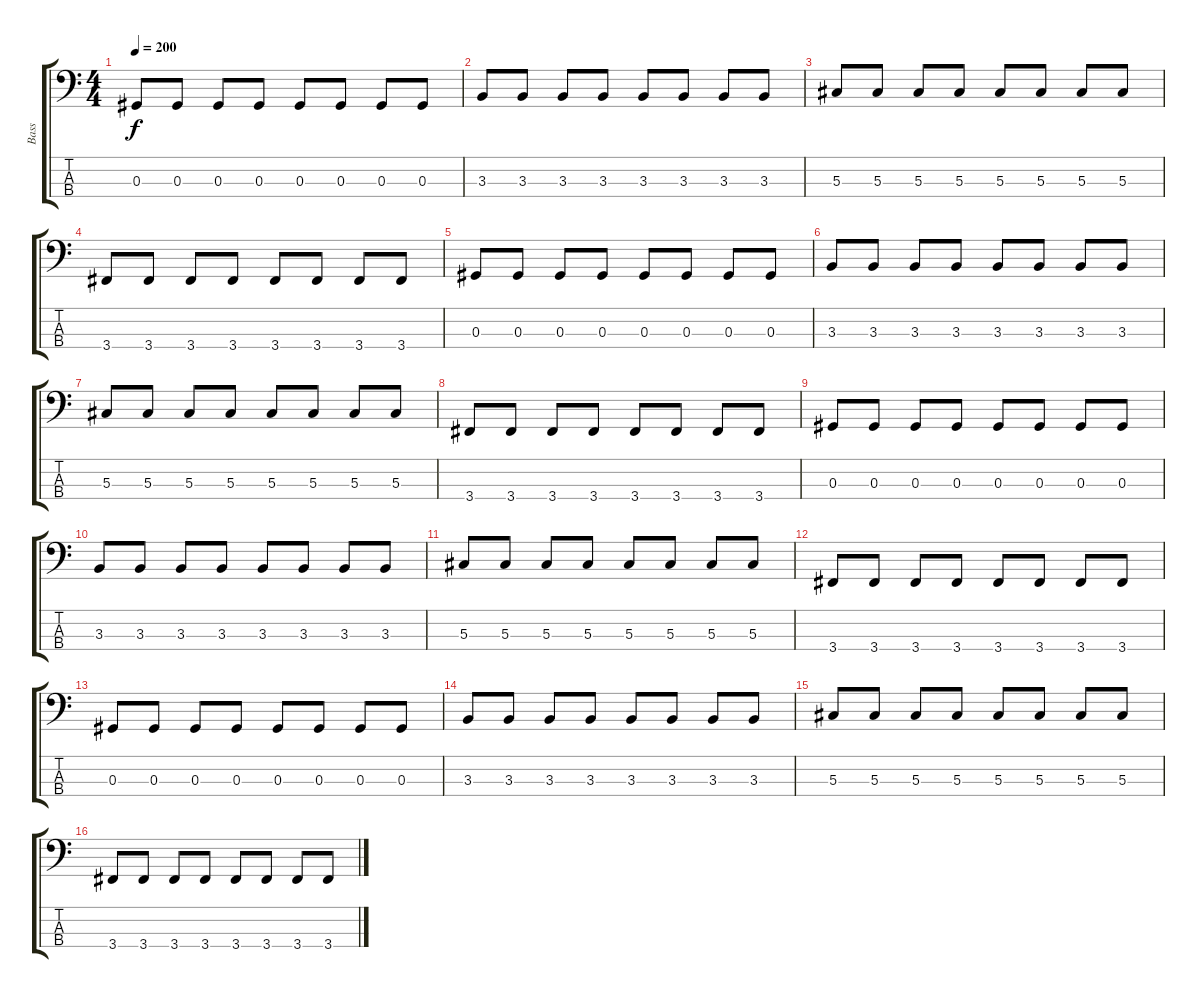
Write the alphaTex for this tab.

\track ("Bass" "Bass") {instrument electricbassfinger}
\staff {score tabs}
\tuning (Gb2 Db2 Ab1 Eb1) {hide}
\ts (4 4)
\tempo 200
\clef f4
\ks c
0.3.8{dy f} 0.3.8 0.3.8 0.3.8 0.3.8 0.3.8 0.3.8 0.3.8 |
3.3.8 3.3.8 3.3.8 3.3.8 3.3.8 3.3.8 3.3.8 3.3.8 |
5.3.8 5.3.8 5.3.8 5.3.8 5.3.8 5.3.8 5.3.8 5.3.8 |
3.4.8 3.4.8 3.4.8 3.4.8 3.4.8 3.4.8 3.4.8 3.4.8 |
0.3.8 0.3.8 0.3.8 0.3.8 0.3.8 0.3.8 0.3.8 0.3.8 |
3.3.8 3.3.8 3.3.8 3.3.8 3.3.8 3.3.8 3.3.8 3.3.8 |
5.3.8 5.3.8 5.3.8 5.3.8 5.3.8 5.3.8 5.3.8 5.3.8 |
3.4.8 3.4.8 3.4.8 3.4.8 3.4.8 3.4.8 3.4.8 3.4.8 |
0.3.8 0.3.8 0.3.8 0.3.8 0.3.8 0.3.8 0.3.8 0.3.8 |
3.3.8 3.3.8 3.3.8 3.3.8 3.3.8 3.3.8 3.3.8 3.3.8 |
5.3.8 5.3.8 5.3.8 5.3.8 5.3.8 5.3.8 5.3.8 5.3.8 |
3.4.8 3.4.8 3.4.8 3.4.8 3.4.8 3.4.8 3.4.8 3.4.8 |
0.3.8 0.3.8 0.3.8 0.3.8 0.3.8 0.3.8 0.3.8 0.3.8 |
3.3.8 3.3.8 3.3.8 3.3.8 3.3.8 3.3.8 3.3.8 3.3.8 |
5.3.8 5.3.8 5.3.8 5.3.8 5.3.8 5.3.8 5.3.8 5.3.8 |
3.4.8 3.4.8 3.4.8 3.4.8 3.4.8 3.4.8 3.4.8 3.4.8
